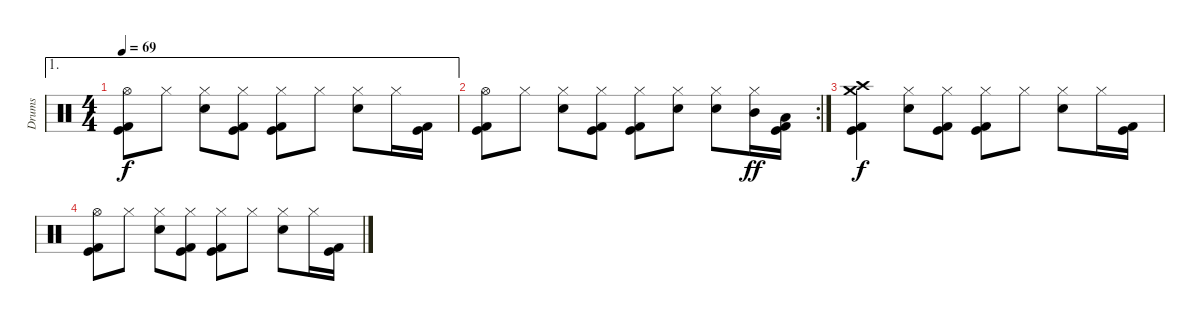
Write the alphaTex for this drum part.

\track ("Drums" "Drums") {instrument percussion}
\staff {score}
\articulation defaults
\ae 1
\ts (4 4)
\tempo 69
\clef neutral
\ks c
("Hi-Hat (open)" "Kick (hit) 2" "Kick (hit)").8{dy f} "Hi-Hat (closed)".8 ("Hi-Hat (closed)" "Electric Snare (hit)").8 ("Hi-Hat (closed)" "Kick (hit) 2" "Kick (hit)").8 ("Hi-Hat (closed)" "Kick (hit) 2" "Kick (hit)").8 "Hi-Hat (closed)".8 ("Hi-Hat (closed)" "Electric Snare (hit)").8 "Hi-Hat (closed)".16 ("Kick (hit) 2" "Kick (hit)").16 |
\rc 2
("Hi-Hat (open)" "Kick (hit) 2" "Kick (hit)").8 "Hi-Hat (closed)".8 ("Hi-Hat (closed)" "Electric Snare (hit)").8 ("Hi-Hat (closed)" "Kick (hit) 2" "Kick (hit)").8 ("Hi-Hat (closed)" "Kick (hit) 2" "Kick (hit)").8 ("Hi-Hat (closed)" "Electric Snare (hit)").8 ("Hi-Hat (closed)" "Electric Snare (hit)").8 ("Hi-Hat (closed)" "Mid Tom (hit)").16{dy ff} ("Low Tom (hit)" "Kick (hit) 2" "Kick (hit)").16 |
("Crash medium (hit)" "Crash high (hit)" "Kick (hit) 2" "Kick (hit)").4{dy f volume 0} ("Hi-Hat (closed)" "Electric Snare (hit)").8 ("Hi-Hat (closed)" "Kick (hit) 2" "Kick (hit)").8 ("Hi-Hat (closed)" "Kick (hit) 2" "Kick (hit)").8 "Hi-Hat (closed)".8 ("Hi-Hat (closed)" "Electric Snare (hit)").8 "Hi-Hat (closed)".16 ("Kick (hit) 2" "Kick (hit)").16 |
("Hi-Hat (open)" "Kick (hit) 2" "Kick (hit)").8 "Hi-Hat (closed)".8 ("Hi-Hat (closed)" "Electric Snare (hit)").8 ("Hi-Hat (closed)" "Kick (hit) 2" "Kick (hit)").8 ("Hi-Hat (closed)" "Kick (hit) 2" "Kick (hit)").8 "Hi-Hat (closed)".8 ("Hi-Hat (closed)" "Electric Snare (hit)").8 "Hi-Hat (closed)".16 ("Kick (hit) 2" "Kick (hit)").16
